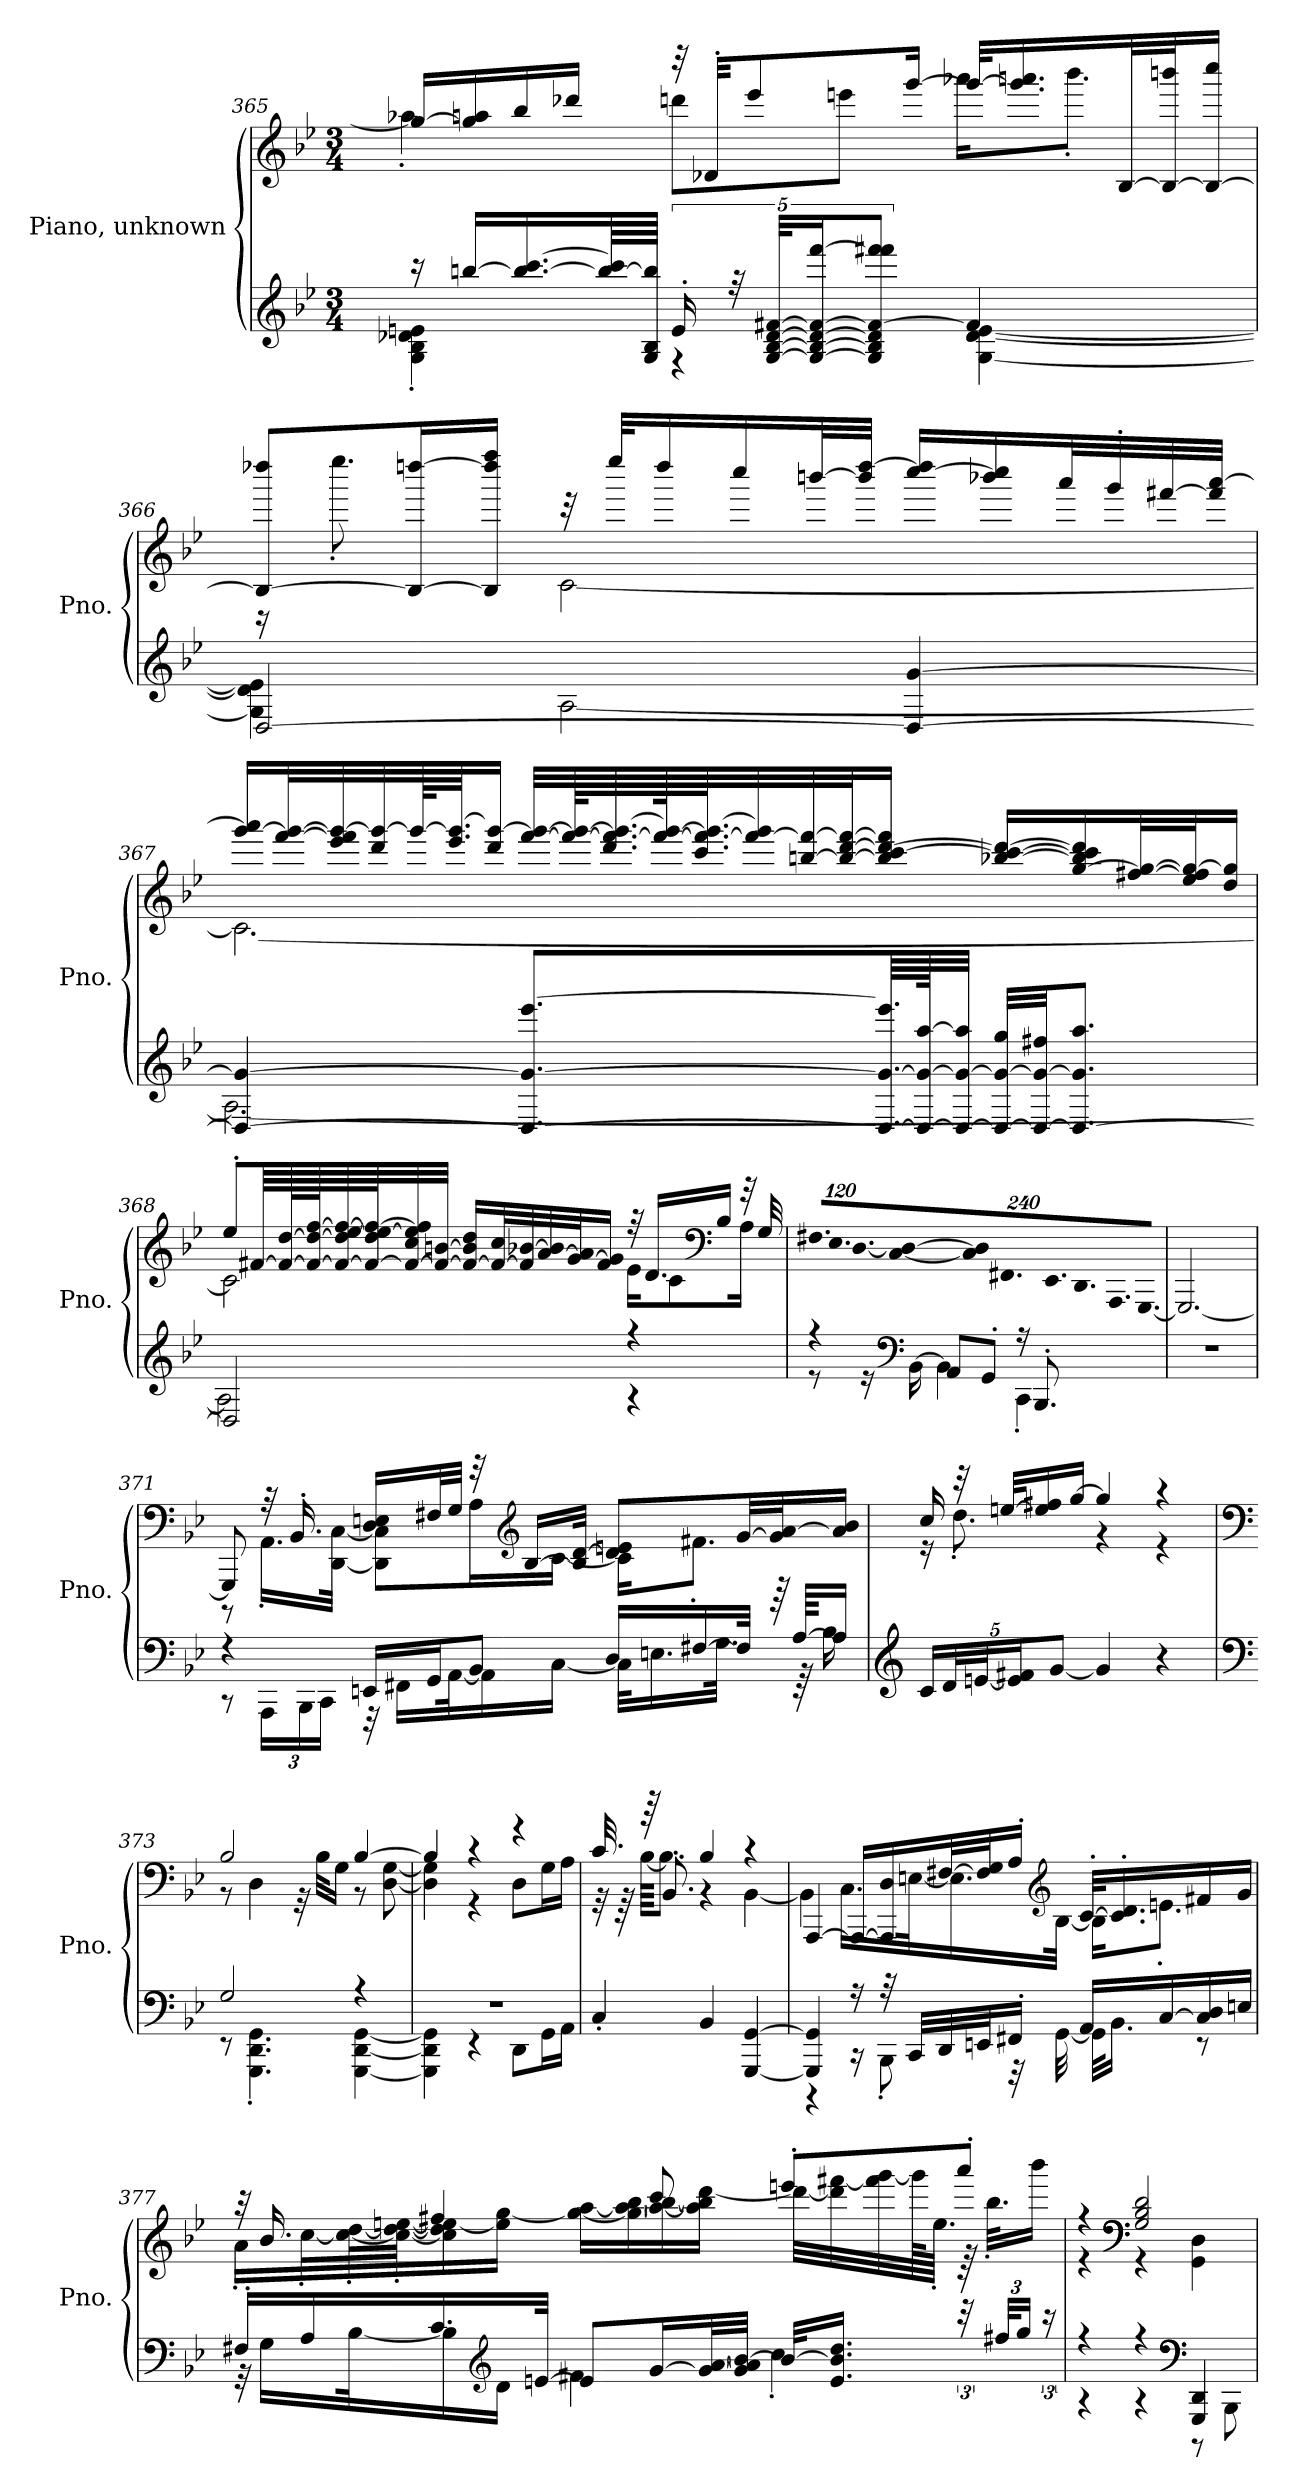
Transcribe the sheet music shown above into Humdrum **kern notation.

**kern	**kern
*part1	*part1
*staff2	*staff1
*I"Piano, unknown	*
*I'Pno.	*
!!LO:LB:g=z
*clefG2	*clefG2
*k[b-e-]	*k[b-e-]
*M3/4	*M3/4
=365	=365
*^	*^
16r	4G\' 4B-\' 4d-X\' 4en\'	16gg/LL_	4aa-X'\
[16bbn/LL	.	16gg/] 16aan/	.
16.bb/_ [16.ccc/	.	16bb-/	.
.	.	16ddd-X/JJ	.
64bb/_ 64ccc/]LL	.	.	.
64G/ 64B-/ 64bb/]JJJJ	.	.	.
20e'/	4r	32r	8dddn\L
.	.	32d-X'/KKL	.
40r	.	.	.
.	.	8eee-/	.
[40G/ [40B-/ [40d-/ [40f#X/KLL	.	.	.
20G/_ 20B-/_ 20d-/_ 20f#/_ [20fff/J	.	.	.
.	.	.	8eeen\J
10G/] 10B-/] 10d-/] 10f#/_ 10fff/] 10fff#X/J	.	.	.
.	.	[16ggg/Jk	.
4f#/]	[4G\ [4d-\ [4e\	32ggg/KLL_	16aaa-X\KL
.	.	16.ggg/] 16.aaan/	.
.	.	.	8.bbb-'\J
.	.	[32B-/L	.
.	.	32B-/_ 32bbbn/J	.
.	.	16B-/_ 16cccc/JJ	.
!!LO:LB:g=z	!!
=366	=366	=366	=366
[2D/	4G\] 4d-\] 4e\]	8B-/_ 8dddd-X/L	16r
.	.	.	8.eeee-'\
.	.	16B-/_ [16ddddn/L	.
.	.	16B-/] 16dddd/] 16ffff/JJ	.
.	[2A\	32r	[2c\
.	.	32eeee-/KLL	.
.	.	16dddd/	.
.	.	16cccc/	.
.	.	[32bbbn/L	.
.	.	32bbb/] [32dddd/JJJ	.
4D/_ [4g/	.	[16cccc/ 16dddd/]LL	.
.	.	16bbb-X/ 16cccc/]	.
.	.	32aaa/L	.
.	.	32ggg'/	.
.	.	[32fff#X/	.
.	.	32fff#/] [32aaa/JJJ	.
!!LO:PB:g=z	!!
=367	=367	=367	=367
4D/_ 4g/_	2.A\_	[16ggg/ 16aaa/]LL	2.c\_
.	.	[32fff/ 32ggg/_L	.
.	.	32eee-/ 32fff/] 32ggg/_	.
.	.	32ddd/ 32ggg/_	.
.	.	128ggg/KL_	.
.	.	64.eee-/ 64.ggg/_JJ	.
.	.	16ddd/ 16ggg/_JJ	.
8.D/_ 8.g/_ [8.eee-/L	.	[32fff/ 32ggg/_LLL	.
.	.	128fff/_ 128ggg/_KL	.
.	.	64.ddd/ 64.fff/_ 64.ggg/_	.
.	.	128fff/_ 128ggg/_K	.
.	.	64.ccc/ 64.fff/_ 64.ggg/_J	.
.	.	32fff/_ 32ggg/]	.
.	.	[32bbn/ 32fff/_	.
.	.	32bb/_ [32ddd/ 32fff/_J	.
64.D/_ 64.g/_ 64.eee-/]LLL	.	16bb/] [16ccc/ 16ddd/_ 16fff/]JJ	.
128D/_ 128g/_ [128aa/JK	.	.	.
32D/_ 32g/_ 32aa/]JJJ	.	.	.
32D/_ 32g/_ 32gg/LLL	.	[16bb-X/ 16ccc/_ 16ddd/_LL	.
32D/_ 32g/_ 32ff#X/JJ	.	.	.
8.D/_ 8.g/] 8.aa/J	.	[16gg/ 16bb-/] 16ccc/] 16ddd/]	.
.	.	[32ff#X/ 32gg/_L	.
.	.	32ee-/ 32ff#/] 32gg/_J	.
.	.	16dd/ 16gg/]JJ	.
!!LO:LB:g=z	!!
=368	=368	=368	=368
2D/]	2A\]	8ee-'/L	2c\]
.	.	[64f#X/LLL	.
.	.	128f#/_ [128dd/L	.
.	.	128f#/_ 128dd/_ [128ff/J	.
.	.	64f#/_ 64dd/] [64ee-/ 64ff/_	.
.	.	64f#/_ 64dd/ 64ee-/_ 64ff/_J	.
.	.	32f#/_ 32cc/ 32ee-/] 32ff/]	.
.	.	32f#/_ [32bn/JJJ	.
.	.	16f#/_ 16b/] 16dd/LL	.
.	.	32f#/_ 32cc/L	.
.	.	32f#/] [32b-X/	.
.	.	[32a/ 32b-/]	.
.	.	[32g/ 32a/]J	.
.	.	16f#/ 16g/]JJ	.
4r	4r	32r	16e-\KL
.	.	16.d/LL	.
.	.	.	8c\
*	*	*clefF4	*
.	.	16B-/JJ	.
.	.	32r	16A\Jk
.	.	32G/	.
*	*	*v	*v
!!LO:LB:g=z
=369	=369	=369
*	*	*Xbrackettup
!	!	!LO:N:vis=32.
4r	8r	1920%103F#X/LLL
!	!	!LO:N:vis=32.
.	.	1920%103E-/
!	!	!LO:N:vis=32.
.	.	[1920%103D/JJ
.	16r	.
!	!	!LO:N:vis=8
.	.	[960%137C/ 960%137D/_
*clefF4	*	*
.	[16BB-\	.
8AA/L	4BB-\]	.
!	!	!LO:N:vis=64
.	.	960%17C/] 960%17D/]KKL
!	!	!LO:N:vis=16.
.	.	960%103FF#X/
8GG'/J	.	.
!	!	!LO:N:vis=32.
.	.	1920%103EE-/K
!	!	!LO:N:vis=16.
.	.	960%103DD/
16r	4CC'\	.
8.BBB-'/	.	.
!	!	!LO:N:vis=32.
.	.	1920%103AAA/K
!	!	!LO:N:vis=16.
.	.	[960%103GGG/JJ
1920ryy	1920ryy	.
*v	*v	*
=370	=370
2.r	2.GGG/_
!!LO:LB:g=z
=371	=371
*^	*^
4r	8r	8GGG/]	8r
*	*Xbrackettup	*	*
.	24AAA\LL	32r	16.AA'\LL
.	.	16.BB-'/	.
.	24BBB-\	.	.
.	24CC\JJ	.	.
.	.	.	[32DD\ [32C\JJk
16EEn/LL	32r	16D/ 16En/LL	8DD\] 8C\]L
.	16FF#X\LL	.	.
16GG/J	.	32F#X/L	.
.	[32AA\K	32G/JJJ	.
8BB-/J	16AA\]	32r	16A\L
*	*	*clefG2	*
.	.	[16B-/LL	.
.	[16C\JJ	.	[16c\JJ
.	.	32B-/] [32d/JJk	.
16D/LL	32C\KLL]	8d/] 8en/L	16c\KL]
.	16.En\	.	.
[16F#X/	.	.	8.f#X'\J
32F#/JJk]	32.G\JJk	[32g/LL	.
64r	.	32g/] [32a/J	.
[64A/KKLL	64r	.	.
16A/JJ]	16B-\	16a/] 16b-/JJ	.
*v	*v	*	*
=372	=372	=372
*clefG2	*	*
20c/LL	16cc/	16r
40d/L	.	.
.	32r	8.dd'\
[40en/J	.	.
.	[32een/KLL	.
20e/] 20f#X/J	.	.
.	16ee/] 16ff#X/	.
[10g/J	.	.
.	[16gg/JJ	.
4g/]	4gg/]	4r
4r	4r	4r
!!LO:LB:g=z	!!
=373	=373	=373
*clefF4	*clefF4	*
*^	*	*
2G/	8r	2B-/	8r
.	4.GGG\' 4.DD\' 4.GG\'	.	4D\
.	.	.	32r
.	.	.	32B-\KLL
.	.	.	16G\JJ
4r	[4GGG\ [4DD\ [4GG\	[4B-/	8r
.	.	.	[8D\ [8G\
=374	=374	=374	=374
2.r	4GGG\] 4DD\] 4GG\]	4B-/]	4D\] 4G\]
.	4r	4r	4r
.	8DD\L	4r	8D\L
.	16GG\L	.	16G\L
.	16AA\JJ	.	16A\JJ
*v	*v	*	*
=375	=375	=375
4C'/	32.c/	32r
.	.	64r
.	64r	[64B-\KKKL
.	8.BB-'/	8.B-\J]
4BB-/	4B-/	4r
[4GGG/ [4GG/	4r	[4BB-\
!!LO:LB:g=z	!!
=376	=376	=376
*^	*	*
4GGG/] 4GG/]	4r	[4AAA/	4BB-\]
16r	16r	16AAA/LL_	16.C\LL
32r	8BBB-'\	16AAA/] 16D/	.
32CC/LLL	.	.	[32En\K
32DD/	.	[32F#X/L	16.E\]
32EEn/J	.	32F#/] 32G/J	.
16FF#X'/JJ	32r	16A'/JJ	.
*	*	*clefG2	*
.	[32GG\	.	[32B-\JJk
16AA/LL	32GG\KLL]	[32c'/KLL	16B-\KL]
.	16.BB-\JJ	16.c/]' 16.d/'	.
[16C/	.	.	8.en'\J
16C/] 16D/	8r	16f#X/	.
16En/JJ	.	16g/JJ	.
!!LO:PB:g=z	!!
=377	=377	=377	=377
16F#X'/LL	32r	32r	16a'\LL
.	16G\LL	16.b-/	.
16A/	.	.	[32cc'\L
.	[32B-\K	.	64cc\_' [64dd\'L
.	.	.	64cc\_' 64dd\_' [64een\'JJ
16.c/	16B-\]	4ff#X/	16cc\] 16dd\] 16ee\_
*clefG2	*	*	*
.	16d\JJ	.	16ee\] [16gg\JJ
[32en/JJk	.	.	.
8e/L]	4f#X\	.	16gg\_ [16aa\LL
.	.	.	16gg\] 16aa\_ [16bb-\
[16g/L	.	8ccc/	16aa\_ 16bb-\_
32g/_ [32a/L	.	.	16aa\] 16bb-\] [16ddd\JJ
32g/] 32a/] [32b-/JJJ	.	.	.
32b-/KLL_	4cc'\	8eeen'/L	32ddd\LLL_
16.e/ 16.b-/] 16.dd/JJ	.	.	32ddd\] [32fff#X\
.	.	.	32fff#\] [32ggg\
.	.	.	128ggg\KL]
.	.	.	64.ee'\JJJJ
*brackettup	*	*	*
48r	.	8aaa'/J	64r
.	.	.	32.bb-'\KLL
48ff#X/KLL	.	.	.
24gg/JJ	.	.	.
.	.	.	16bbb-\JJ
24r	.	.	.
!!LO:LB:g=z	!!
=378	=378	=378	=378
4r	4r	4r	4r
*	*	*clefF4	*
4r	4r	2G/ 2B-/ 2d/	4r
*clefF4	*	*	*
4GGG/ 4DD/	8r	.	4GG\ 4D\
.	8BBB-\	.	.
*v	*v	*	*
*	*v	*v
=	=
*-	*-
